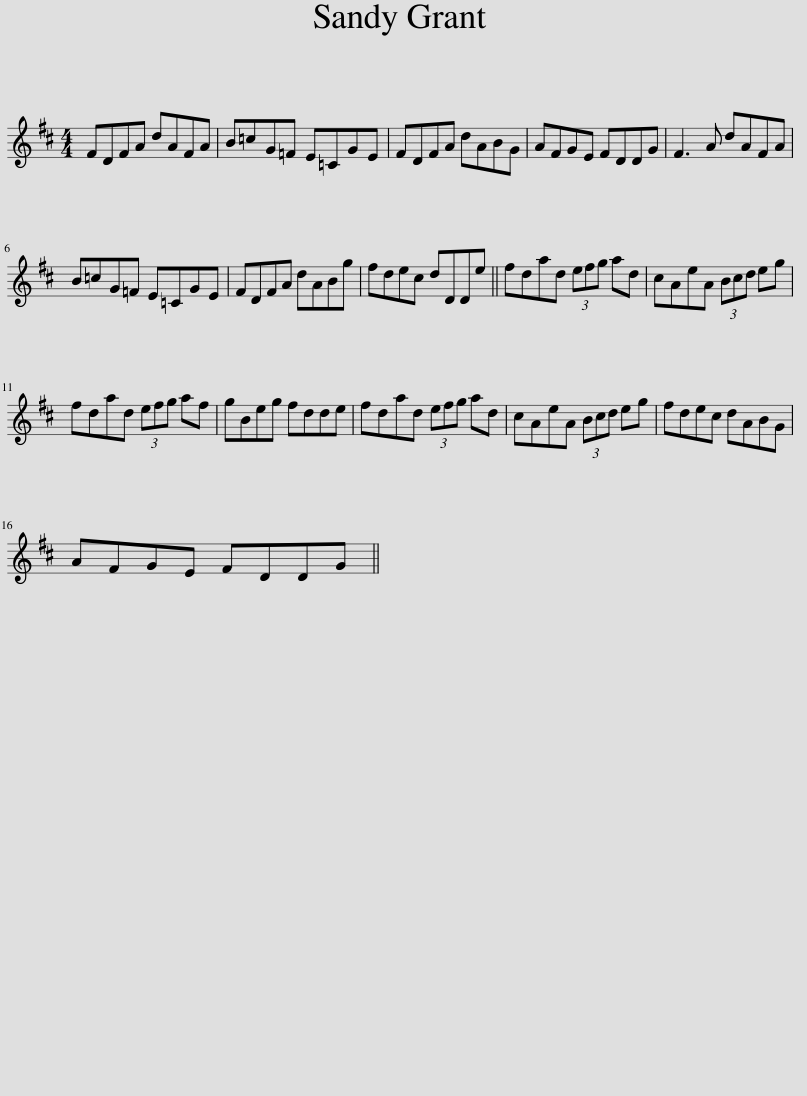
X:1
L:1/8
M:4/4
I:linebreak $
K:D
V:1 treble
V:1
 FDFA dAFA | B=cG=F E=CGE | FDFA dABG | AFGE FDDG | F3 A dAFA |$ %5
 B=cG=F E=CGE | FDFA dABg | fdec dDDe || fdad (3efg ad | cAeA (3Bcd eg |$ %10
 fdad (3efg af | gBeg fdde | fdad (3efg ad | cAeA (3Bcd eg | fdec dABG |$ %15
 AFGE FDDG || %16
